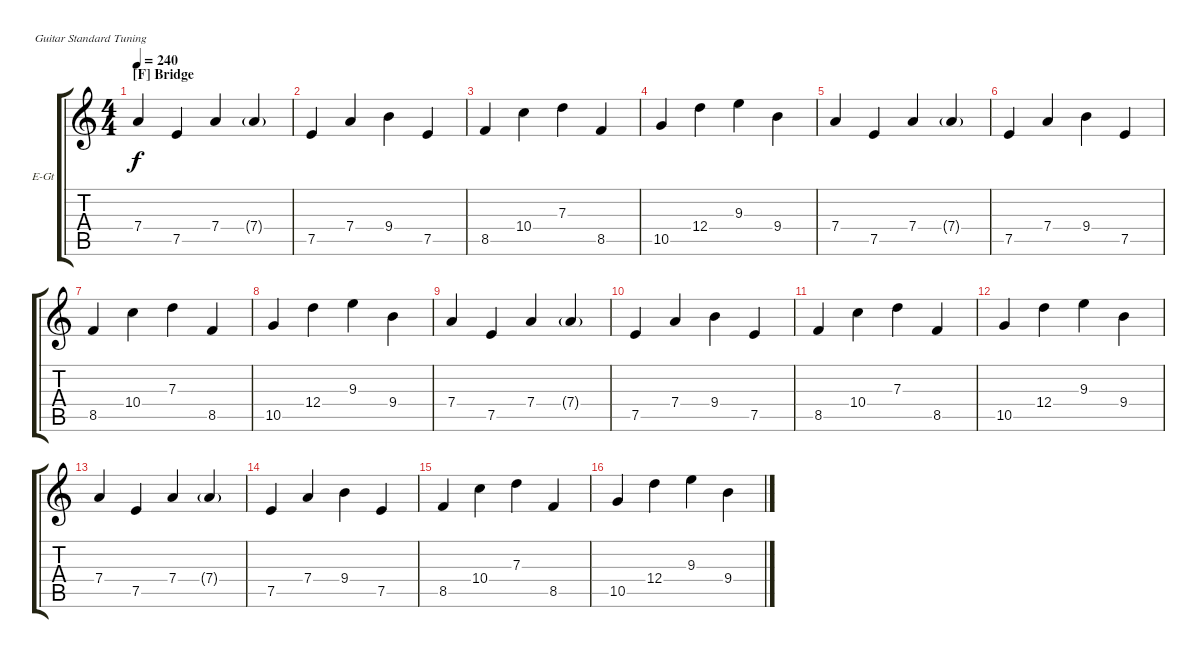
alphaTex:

\defaultSystemsLayout 4
\bracketExtendMode groupsimilarinstruments
\firstSystemTrackNameOrientation horizontal
\otherSystemsTrackNameOrientation horizontal
\track ("Rhythm Octs/Other" "E-Gt") {instrument distortionguitar}
\staff {score tabs}
\tuning (E4 B3 G3 D3 A2 E2)
\ts (4 4)
\section ("F" "Bridge")
\tempo 240
\clef g2
\scale
0.333333
\ks c
7.4.4{dy f} 7.5.4 7.4.4 7.4{g}.4 |
\scale
0.333333 7.5.4 7.4.4 9.4.4 7.5.4 |
\scale
0.333333 8.5.4 10.4.4 7.3.4 8.5.4 |
\scale
0.333333 10.5.4 12.4.4 9.3.4 9.4.4 |
\scale
0.333333 7.4.4 7.5.4 7.4.4 7.4{g}.4 |
\scale
0.333333 7.5.4 7.4.4 9.4.4 7.5.4 |
\scale
0.333333 8.5.4 10.4.4 7.3.4 8.5.4 |
\scale
0.333333 10.5.4 12.4.4 9.3.4 9.4.4 |
\scale
0.333333 7.4.4 7.5.4 7.4.4 7.4{g}.4 |
\scale
0.333333 7.5.4 7.4.4 9.4.4 7.5.4 |
\scale
0.333333 8.5.4 10.4.4 7.3.4 8.5.4 |
\scale
0.333333 10.5.4 12.4.4 9.3.4 9.4.4 |
\scale
0.333333 7.4.4 7.5.4 7.4.4 7.4{g}.4 |
\scale
0.333333 7.5.4 7.4.4 9.4.4 7.5.4 |
\scale
0.333333 8.5.4 10.4.4 7.3.4 8.5.4 |
\scale
0.333333 10.5.4 12.4.4 9.3.4 9.4.4
